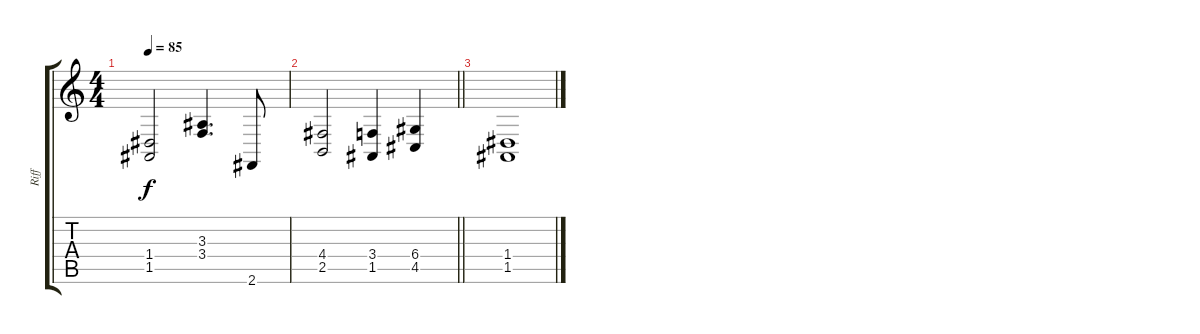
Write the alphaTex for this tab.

\track ("Riff" "Riff") {instrument lead2sawtooth}
\staff {score tabs}
\tuning (E4 B3 G3 D3 A2 E2) {hide}
\ts (4 4)
\tempo 85
\clef g2
\ks c
(1.4 1.5).2{dy f} (3.3 3.4).4{d} 2.6.8 |
\barLineRight lightlight
(4.4 2.5).2 (3.4 1.5).4 (6.4 4.5).4 |
(1.4 1.5).1
